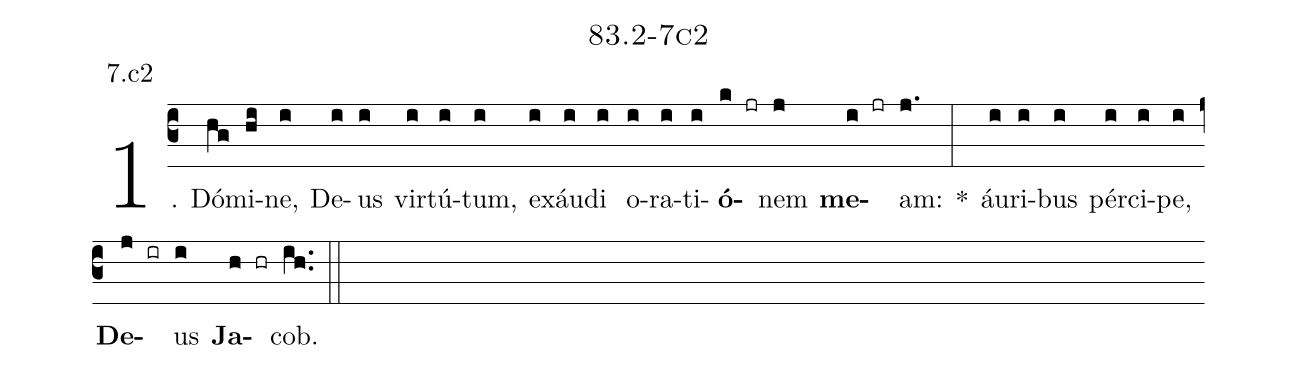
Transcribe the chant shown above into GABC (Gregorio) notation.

name: 83.2-7c2;
annotation: 7.c2;
%%
(c3)1. Dó(hg)mi(hi)ne,(i) De(i)us(i) vir(i)tú(i)tum,(i) ex(i)áu(i)di(i) o(i)ra(i)ti(i)<b>ó</b>(k jr)nem(j) <b>me</b>(i jr)am:(j.) *(:) áu(i)ri(i)bus(i) pér(i)ci(i)pe,(i) <b>De</b>(j ir)us(i) <b>Ja</b>(h hr)cob.(ih..) (::)


%E(i) u(i) o(j) u(i) a(h) e.(ih..) (::)
